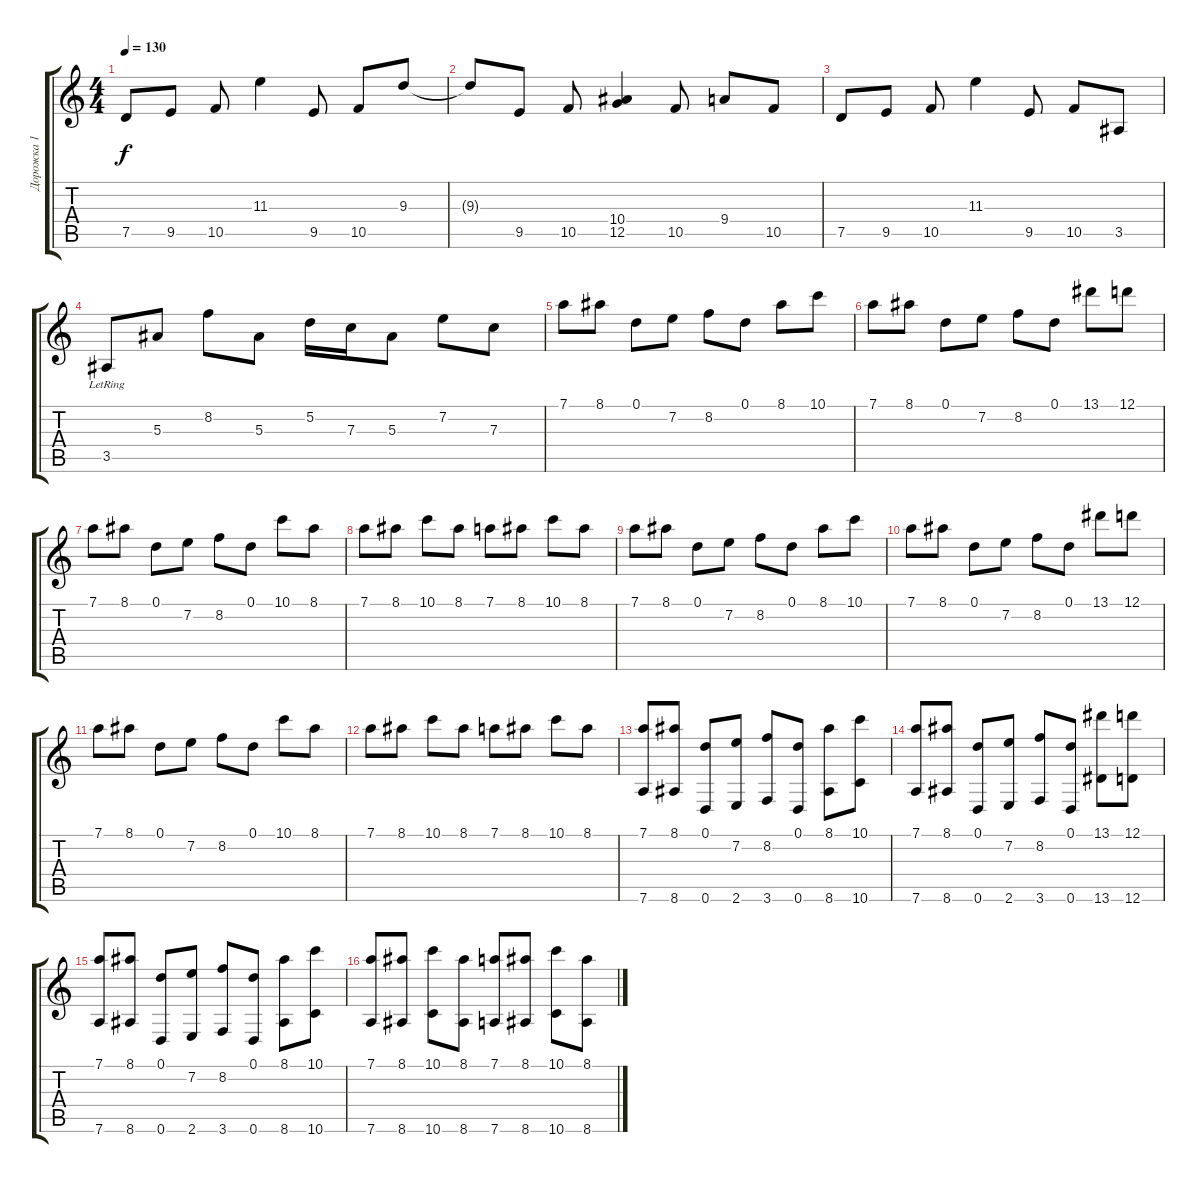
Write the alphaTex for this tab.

\track ("Дорожка 1" "Дорожка 1") {instrument acousticguitarsteel}
\staff {score tabs}
\tuning (D4 A3 F3 C3 G2 D2) {hide}
\ts (4 4)
\tempo 130
\clef g2
\ks c
7.5.8{dy f} 9.5.8 10.5.8 11.3.4 9.5.8 10.5.8 9.3.8 |
9.3{t}.8 9.5.8 10.5.8 (10.4 12.5).4 10.5.8 9.4.8 10.5.8 |
7.5.8 9.5.8 10.5.8 11.3.4 9.5.8 10.5.8 3.5.8 |
3.5{lr}.8 5.3.8 8.2.8 5.3.8 5.2.16 7.3.16 5.3.8 7.2.8 7.3.8 |
7.1.8 8.1.8 0.1.8 7.2.8 8.2.8 0.1.8 8.1.8 10.1.8 |
7.1.8 8.1.8 0.1.8 7.2.8 8.2.8 0.1.8 13.1.8 12.1.8 |
7.1.8 8.1.8 0.1.8 7.2.8 8.2.8 0.1.8 10.1.8 8.1.8 |
7.1.8 8.1.8 10.1.8 8.1.8 7.1.8 8.1.8 10.1.8 8.1.8 |
7.1.8 8.1.8 0.1.8 7.2.8 8.2.8 0.1.8 8.1.8 10.1.8 |
7.1.8 8.1.8 0.1.8 7.2.8 8.2.8 0.1.8 13.1.8 12.1.8 |
7.1.8 8.1.8 0.1.8 7.2.8 8.2.8 0.1.8 10.1.8 8.1.8 |
7.1.8 8.1.8 10.1.8 8.1.8 7.1.8 8.1.8 10.1.8 8.1.8 |
(7.1 7.6).8 (8.1 8.6).8 (0.1 0.6).8 (7.2 2.6).8 (8.2 3.6).8 (0.1 0.6).8 (8.1 8.6).8 (10.1 10.6).8 |
(7.1 7.6).8 (8.1 8.6).8 (0.1 0.6).8 (7.2 2.6).8 (8.2 3.6).8 (0.1 0.6).8 (13.1 13.6).8 (12.1 12.6).8 |
(7.1 7.6).8 (8.1 8.6).8 (0.1 0.6).8 (7.2 2.6).8 (8.2 3.6).8 (0.1 0.6).8 (8.1 8.6).8 (10.1 10.6).8 |
(7.1 7.6).8 (8.1 8.6).8 (10.1 10.6).8 (8.1 8.6).8 (7.1 7.6).8 (8.1 8.6).8 (10.1 10.6).8 (8.1 8.6).8
